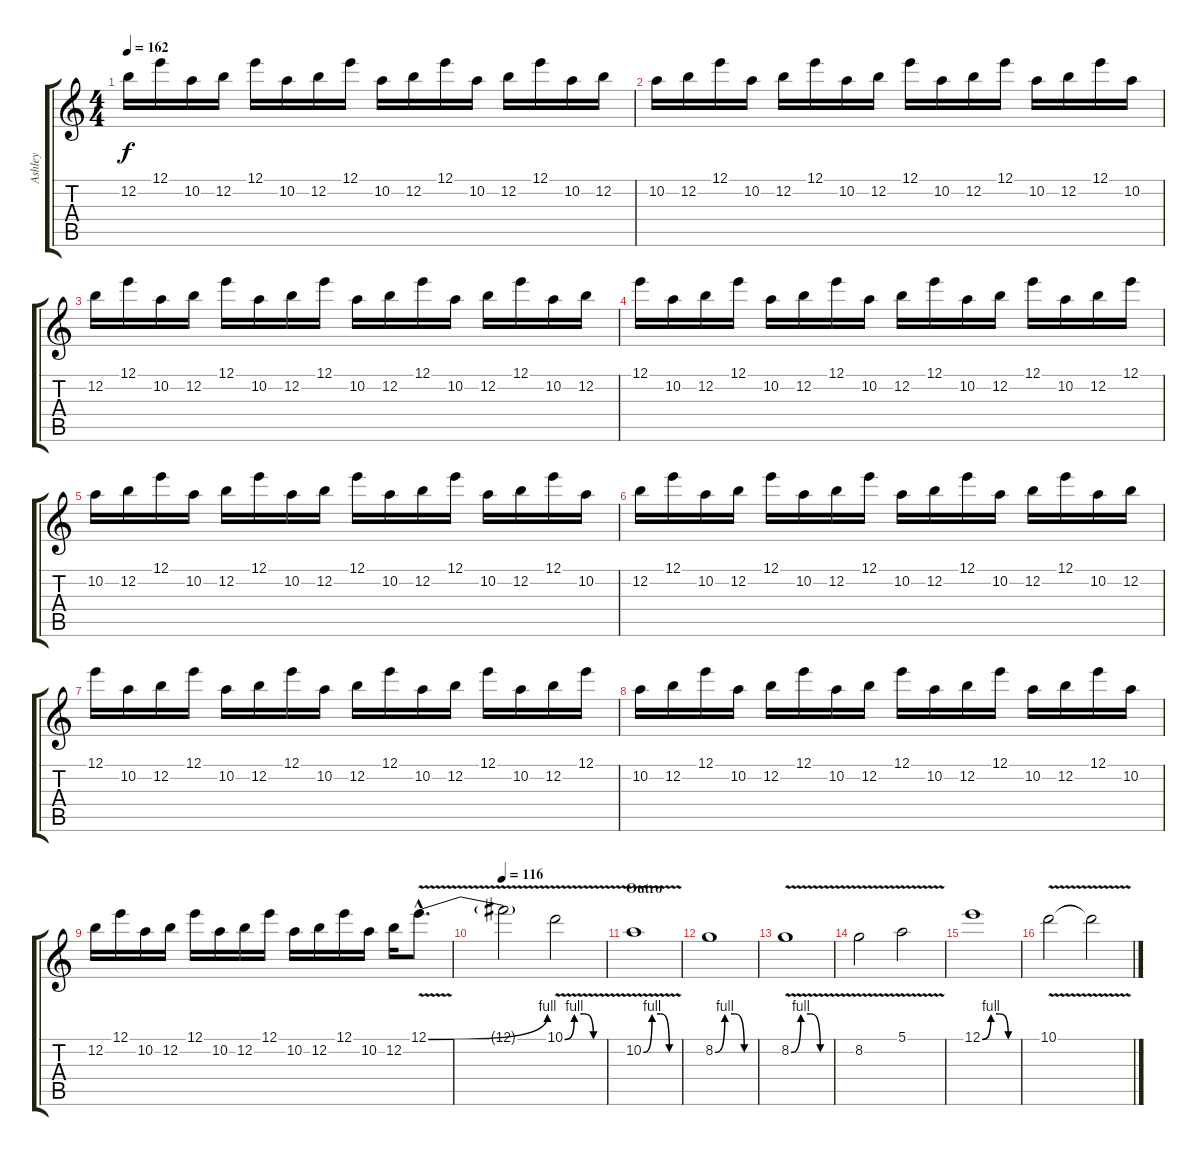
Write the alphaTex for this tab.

\track ("Ashley" "Ashley") {instrument overdrivenguitar}
\staff {score tabs}
\tuning (E4 B3 G3 D3 A2 E2) {hide}
\ts (4 4)
\tempo 162
\clef g2
\ks c
12.2.16{dy f} 12.1.16 10.2.16 12.2.16 12.1.16 10.2.16 12.2.16 12.1.16 10.2.16 12.2.16 12.1.16 10.2.16 12.2.16 12.1.16 10.2.16 12.2.16 |
10.2.16 12.2.16 12.1.16 10.2.16 12.2.16 12.1.16 10.2.16 12.2.16 12.1.16 10.2.16 12.2.16 12.1.16 10.2.16 12.2.16 12.1.16 10.2.16 |
12.2.16 12.1.16 10.2.16 12.2.16 12.1.16 10.2.16 12.2.16 12.1.16 10.2.16 12.2.16 12.1.16 10.2.16 12.2.16 12.1.16 10.2.16 12.2.16 |
12.1.16 10.2.16 12.2.16 12.1.16 10.2.16 12.2.16 12.1.16 10.2.16 12.2.16 12.1.16 10.2.16 12.2.16 12.1.16 10.2.16 12.2.16 12.1.16 |
10.2.16 12.2.16 12.1.16 10.2.16 12.2.16 12.1.16 10.2.16 12.2.16 12.1.16 10.2.16 12.2.16 12.1.16 10.2.16 12.2.16 12.1.16 10.2.16 |
12.2.16 12.1.16 10.2.16 12.2.16 12.1.16 10.2.16 12.2.16 12.1.16 10.2.16 12.2.16 12.1.16 10.2.16 12.2.16 12.1.16 10.2.16 12.2.16 |
12.1.16 10.2.16 12.2.16 12.1.16 10.2.16 12.2.16 12.1.16 10.2.16 12.2.16 12.1.16 10.2.16 12.2.16 12.1.16 10.2.16 12.2.16 12.1.16 |
10.2.16 12.2.16 12.1.16 10.2.16 12.2.16 12.1.16 10.2.16 12.2.16 12.1.16 10.2.16 12.2.16 12.1.16 10.2.16 12.2.16 12.1.16 10.2.16 |
12.2.16 12.1.16 10.2.16 12.2.16 12.1.16 10.2.16 12.2.16 12.1.16 10.2.16 12.2.16 12.1.16 10.2.16 12.2.16 12.1{be (bend 0 0 60 4) v hac}.8{d} |
\tempo 116
12.1{t}.2 10.1{be (custom 0 0 15 4 30 4 45 0 60 0) v}.2 |
\section ("" "Outro")
10.2{be (custom 0 0 15 4 30 4 45 0 60 0) v}.1 |
8.2{be (custom 0 0 15 4 30 4 45 0 60 0)}.1 |
8.2{be (custom 0 0 15 4 30 4 45 0 60 0) v}.1 |
8.2{v}.2 5.1{v}.2 |
12.1{be (custom 0 0 15 4 30 4 45 0 60 0)}.1 |
10.1{v}.2 10.1{t}.2
